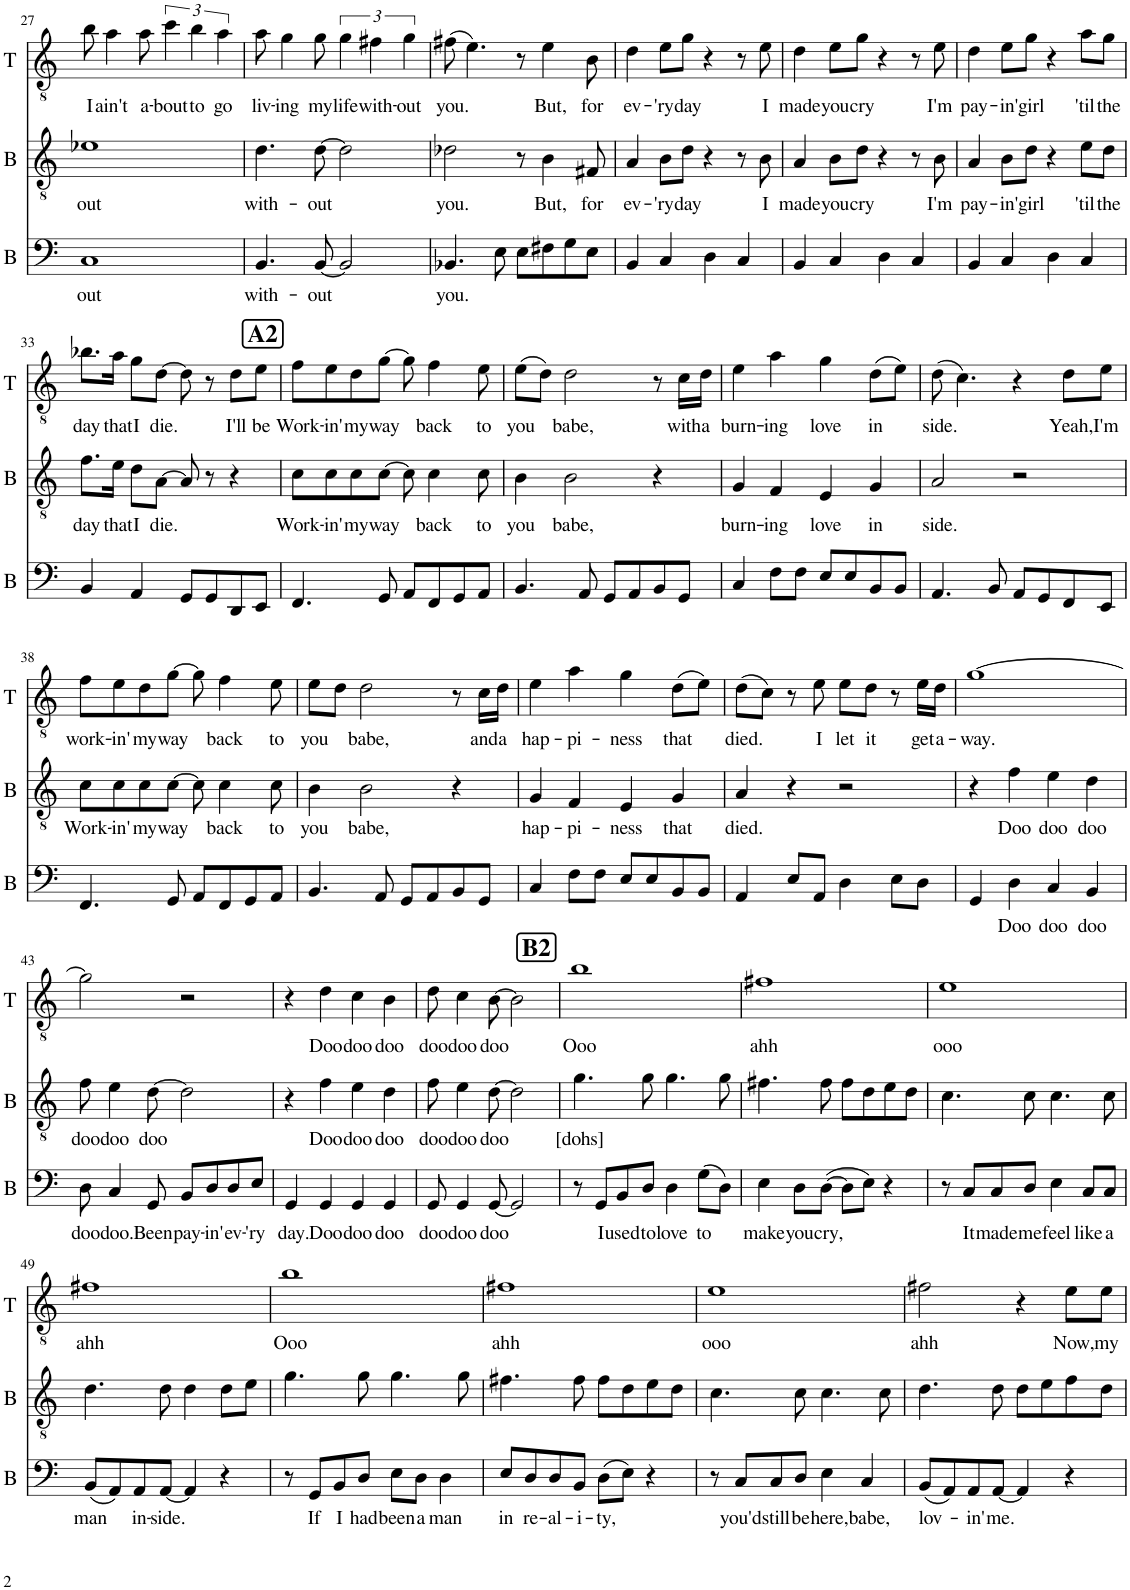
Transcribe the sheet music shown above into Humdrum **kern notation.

**kern	**text	**kern	**text	**kern	**text
*part3	*part3	*part2	*part2	*part1	*part1
*staff3	*staff3	*staff2	*staff2	*staff1	*staff1
*I"Bass	*	*I"Baritone	*	*I"Tenor	*
*I'B	*	*I'B	*	*I'T	*
!!LO:PB:g=z
*clefF4	*	*clefGv2	*	*clefGv2	*
*k[]	*	*k[]	*	*k[]	*
*M4/4	*	*M4/4	*	*M4/4	*
=27	=27	=27	=27	=27	=27
!	!LO:LY:b	!	!LO:LY:b	!	!LO:LY:b
1C	out	1e-X	out	8b\	I
!	!	!	!	!	!LO:LY:b
.	.	.	.	4a\	ain't
!	!	!	!	!	!LO:LY:b
.	.	.	.	8a\	a-
!	!	!	!	!	!LO:LY:b
.	.	.	.	6cc\	-bout
!	!	!	!	!	!LO:LY:b
.	.	.	.	6b\	to
!	!	!	!	!	!LO:LY:b
.	.	.	.	6a\	go
=28	=28	=28	=28	=28	=28
!	!LO:LY:b	!	!LO:LY:b	!	!LO:LY:b
4.BB/	with-	4.d\	with-	8a\	liv-
!	!	!	!	!	!LO:LY:b
.	.	.	.	4g\	-ing
!	!LO:LY:b	!	!LO:LY:b	!	!LO:LY:b
[8BB/	-out	[8d\	-out	8g\	my
!	!	!	!	!	!LO:LY:b
2BB/]	.	2d\]	.	6g\	life
!	!	!	!	!	!LO:LY:b
.	.	.	.	6f#X\	with-
!	!	!	!	!	!LO:LY:b
.	.	.	.	6g\	-out
=29	=29	=29	=29	=29	=29
!	!LO:LY:b	!	!LO:LY:b	!	!LO:LY:b
4.BB-X/	you.	2d-X\	you.	(8f#X\	you.
.	.	.	.	4.e\)	.
8E\	.	.	.	.	.
8E\L	.	8r	.	8r	.
!	!	!	!LO:LY:b	!	!LO:LY:b
8F#X\	.	4B\	But,	4e\	But,
8G\	.	.	.	.	.
!	!	!	!LO:LY:b	!	!LO:LY:b
8E\J	.	8F#X/	for	8B\	for
=30	=30	=30	=30	=30	=30
!	!	!	!LO:LY:b	!	!LO:LY:b
4BB/	.	4A/	ev-	4d\	ev-
!	!	!	!LO:LY:b	!	!LO:LY:b
4C/	.	8B\L	-'ry	8e\L	-'ry
!	!	!	!LO:LY:b	!	!LO:LY:b
.	.	8d\J	day	8g\J	day
4D\	.	4r	.	4r	.
4C/	.	8r	.	8r	.
!	!	!	!LO:LY:b	!	!LO:LY:b
.	.	8B\	I	8e\	I
=31	=31	=31	=31	=31	=31
!	!	!	!LO:LY:b	!	!LO:LY:b
4BB/	.	4A/	made	4d\	made
!	!	!	!LO:LY:b	!	!LO:LY:b
4C/	.	8B\L	you	8e\L	you
!	!	!	!LO:LY:b	!	!LO:LY:b
.	.	8d\J	cry	8g\J	cry
4D\	.	4r	.	4r	.
4C/	.	8r	.	8r	.
!	!	!	!LO:LY:b	!	!LO:LY:b
.	.	8B\	I'm	8e\	I'm
=32	=32	=32	=32	=32	=32
!	!	!	!LO:LY:b	!	!LO:LY:b
4BB/	.	4A/	pay-	4d\	pay-
!	!	!	!LO:LY:b	!	!LO:LY:b
4C/	.	8B\L	-in'	8e\L	-in'
!	!	!	!LO:LY:b	!	!LO:LY:b
.	.	8d\J	girl	8g\J	girl
4D\	.	4r	.	4r	.
!	!	!	!LO:LY:b	!	!LO:LY:b
4C/	.	8e\L	'til	8a\L	'til
!	!	!	!LO:LY:b	!	!LO:LY:b
.	.	8d\J	the	8g\J	the
!!LO:LB:g=z
=33	=33	=33	=33	=33	=33
!	!	!	!LO:LY:b	!	!LO:LY:b
4BB/	.	8.f\L	day	8.b-X\L	day
!	!	!	!LO:LY:b	!	!LO:LY:b
.	.	16e\Jk	that	16a\Jk	that
!	!	!	!LO:LY:b	!	!LO:LY:b
4AA/	.	8d\L	I	8g\L	I
!	!	!	!LO:LY:b	!	!LO:LY:b
.	.	[8A\J	die.	[8d\J	die.
8GG/L	.	8A/]	.	8d\]	.
8GG/	.	8r	.	8r	.
!	!	!	!	!	!LO:LY:b
8DD/	.	4r	.	8d\L	I'll
!	!	!	!	!	!LO:LY:b
8EE/J	.	.	.	8e\J	be
!!LO:REH:place=s1:a:B:cj:fs=14:t=A2
=34	=34	=34	=34	=34	=34
!	!	!	!LO:LY:b	!	!LO:LY:b
4.FF/	.	8c\L	Work-	8f\L	Work-
!	!	!	!LO:LY:b	!	!LO:LY:b
.	.	8c\	-in'	8e\	-in'
!	!	!	!LO:LY:b	!	!LO:LY:b
.	.	8c\	my	8d\	my
!	!	!	!LO:LY:b	!	!LO:LY:b
8GG/	.	[8c\J	way	[8g\J	way
8AA/L	.	8c\]	.	8g\]	.
!	!	!	!LO:LY:b	!	!LO:LY:b
8FF/	.	4c\	back	4f\	back
8GG/	.	.	.	.	.
!	!	!	!LO:LY:b	!	!LO:LY:b
8AA/J	.	8c\	to	8e\	to
=35	=35	=35	=35	=35	=35
!	!	!	!LO:LY:b	!	!LO:LY:b
4.BB/	.	4B\	you	(8e\L	you
.	.	.	.	8d\J)	.
!	!	!	!LO:LY:b	!	!LO:LY:b
.	.	2B\	babe,	2d\	babe,
8AA/	.	.	.	.	.
8GG/L	.	.	.	.	.
8AA/	.	.	.	.	.
8BB/	.	4r	.	8r	.
!	!	!	!	!	!LO:LY:b
8GG/J	.	.	.	16c\LL	with
!	!	!	!	!	!LO:LY:b
.	.	.	.	16d\JJ	a
=36	=36	=36	=36	=36	=36
!	!	!	!LO:LY:b	!	!LO:LY:b
4C/	.	4G/	burn-	4e\	burn-
!	!	!	!LO:LY:b	!	!LO:LY:b
8F\L	.	4F/	-ing	4a\	-ing
8F\J	.	.	.	.	.
!	!	!	!LO:LY:b	!	!LO:LY:b
8E/L	.	4E/	love	4g\	love
8E/	.	.	.	.	.
!	!	!	!LO:LY:b	!	!LO:LY:b
8BB/	.	4G/	in	(8d\L	in
8BB/J	.	.	.	8e\J)	.
=37	=37	=37	=37	=37	=37
!	!	!	!LO:LY:b	!	!LO:LY:b
4.AA/	.	2A/	side.	(8d\	side.
.	.	.	.	4.c\)	.
8BB/	.	.	.	.	.
8AA/L	.	2r	.	4r	.
8GG/	.	.	.	.	.
!	!	!	!	!	!LO:LY:b
8FF/	.	.	.	8d\L	Yeah,
!	!	!	!	!	!LO:LY:b
8EE/J	.	.	.	8e\J	I'm
!!LO:LB:g=z
=38	=38	=38	=38	=38	=38
!	!	!	!LO:LY:b	!	!LO:LY:b
4.FF/	.	8c\L	Work-	8f\L	work-
!	!	!	!LO:LY:b	!	!LO:LY:b
.	.	8c\	-in'	8e\	-in'
!	!	!	!LO:LY:b	!	!LO:LY:b
.	.	8c\	my	8d\	my
!	!	!	!LO:LY:b	!	!LO:LY:b
8GG/	.	[8c\J	way	[8g\J	way
8AA/L	.	8c\]	.	8g\]	.
!	!	!	!LO:LY:b	!	!LO:LY:b
8FF/	.	4c\	back	4f\	back
8GG/	.	.	.	.	.
!	!	!	!LO:LY:b	!	!LO:LY:b
8AA/J	.	8c\	to	8e\	to
=39	=39	=39	=39	=39	=39
!	!	!	!LO:LY:b	!	!LO:LY:b
4.BB/	.	4B\	you	8e\L	you
.	.	.	.	8d\J	.
!	!	!	!LO:LY:b	!	!LO:LY:b
.	.	2B\	babe,	2d\	babe,
8AA/	.	.	.	.	.
8GG/L	.	.	.	.	.
8AA/	.	.	.	.	.
8BB/	.	4r	.	8r	.
!	!	!	!	!	!LO:LY:b
8GG/J	.	.	.	16c\LL	and
!	!	!	!	!	!LO:LY:b
.	.	.	.	16d\JJ	a
=40	=40	=40	=40	=40	=40
!	!	!	!LO:LY:b	!	!LO:LY:b
4C/	.	4G/	hap-	4e\	hap-
!	!	!	!LO:LY:b	!	!LO:LY:b
8F\L	.	4F/	-pi-	4a\	-pi-
8F\J	.	.	.	.	.
!	!	!	!LO:LY:b	!	!LO:LY:b
8E/L	.	4E/	-ness	4g\	-ness
8E/	.	.	.	.	.
!	!	!	!LO:LY:b	!	!LO:LY:b
8BB/	.	4G/	that	(8d\L	that
8BB/J	.	.	.	8e\J)	.
=41	=41	=41	=41	=41	=41
!	!	!	!LO:LY:b	!	!LO:LY:b
4AA/	.	4A/	died.	(8d\L	died.
.	.	.	.	8c\J)	.
8E/L	.	4r	.	8r	.
!	!	!	!	!	!LO:LY:b
8AA/J	.	.	.	8e\	I
!	!	!	!	!	!LO:LY:b
4D\	.	2r	.	8e\L	let
!	!	!	!	!	!LO:LY:b
.	.	.	.	8d\J	it
8E\L	.	.	.	8r	.
!	!	!	!	!	!LO:LY:b
8D\J	.	.	.	16e\LL	get
!	!	!	!	!	!LO:LY:b
.	.	.	.	16d\JJ	a-
=42	=42	=42	=42	=42	=42
!	!	!	!	!	!LO:LY:b
4GG/	.	4r	.	[1g	-way.
!	!LO:LY:b	!	!LO:LY:b	!	!
4D\	Doo	4f\	Doo	.	.
!	!LO:LY:b	!	!LO:LY:b	!	!
4C/	doo	4e\	doo	.	.
!	!LO:LY:b	!	!LO:LY:b	!	!
4BB/	doo	4d\	doo	.	.
!!LO:LB:g=z
=43	=43	=43	=43	=43	=43
!	!LO:LY:b	!	!LO:LY:b	!	!
8D\	doo	8f\	doo	2g\]	.
!	!LO:LY:b	!	!LO:LY:b	!	!
4C/	doo.	4e\	doo	.	.
!	!LO:LY:b	!	!LO:LY:b	!	!
8GG/	Been	[8d\	doo	.	.
!	!LO:LY:b	!	!	!	!
8BB/L	pay-	2d\]	.	2r	.
!	!LO:LY:b	!	!	!	!
8D/	-in'	.	.	.	.
!	!LO:LY:b	!	!	!	!
8D/	ev-	.	.	.	.
!	!LO:LY:b	!	!	!	!
8E/J	-'ry	.	.	.	.
=44	=44	=44	=44	=44	=44
!	!LO:LY:b	!	!	!	!
4GG/	day.	4r	.	4r	.
!	!LO:LY:b	!	!LO:LY:b	!	!LO:LY:b
4GG/	Doo	4f\	Doo	4d\	Doo
!	!LO:LY:b	!	!LO:LY:b	!	!LO:LY:b
4GG/	doo	4e\	doo	4c\	doo
!	!LO:LY:b	!	!LO:LY:b	!	!LO:LY:b
4GG/	doo	4d\	doo	4B\	doo
=45	=45	=45	=45	=45	=45
!	!LO:LY:b	!	!LO:LY:b	!	!LO:LY:b
8GG/	doo	8f\	doo	8d\	doo
!	!LO:LY:b	!	!LO:LY:b	!	!LO:LY:b
4GG/	doo	4e\	doo	4c\	doo
!	!LO:LY:b	!	!LO:LY:b	!	!LO:LY:b
[8GG/	doo	[8d\	doo	[8B\	doo
2GG/]	.	2d\]	.	2B\]	.
!!LO:REH:place=s1:a:B:cj:fs=14:t=B2
=46	=46	=46	=46	=46	=46
!	!	!	!LO:LY:b	!	!LO:LY:b
8r	.	4.g\	[dohs]	1b	Ooo
!	!LO:LY:b	!	!	!	!
8GG/L	I	.	.	.	.
!	!LO:LY:b	!	!	!	!
8BB/	used	.	.	.	.
!	!LO:LY:b	!	!	!	!
8D/J	to	8g\	.	.	.
!	!LO:LY:b	!	!	!	!
4D\	love	4.g\	.	.	.
!	!LO:LY:b	!	!	!	!
(8G\L	to	.	.	.	.
8D\J)	.	8g\	.	.	.
=47	=47	=47	=47	=47	=47
!	!LO:LY:b	!	!	!	!LO:LY:b
4E\	make	4.f#X\	.	1f#X	ahh
!	!LO:LY:b	!	!	!	!
8D\L	you	.	.	.	.
!	!LO:LY:b	!	!	!	!
([8D\J	cry,	8f#\	.	.	.
8D\L]	.	8f#\L	.	.	.
8E\J)	.	8d\	.	.	.
4r	.	8e\	.	.	.
.	.	8d\J	.	.	.
=48	=48	=48	=48	=48	=48
!	!	!	!	!	!LO:LY:b
8r	.	4.c\	.	1e	ooo
!	!LO:LY:b	!	!	!	!
8C/L	It	.	.	.	.
!	!LO:LY:b	!	!	!	!
8C/	made	.	.	.	.
!	!LO:LY:b	!	!	!	!
8D/J	me	8c\	.	.	.
!	!LO:LY:b	!	!	!	!
4E\	feel	4.c\	.	.	.
!	!LO:LY:b	!	!	!	!
8C/L	like	.	.	.	.
!	!LO:LY:b	!	!	!	!
8C/J	a	8c\	.	.	.
!!LO:LB:g=z
=49	=49	=49	=49	=49	=49
!	!LO:LY:b	!	!	!	!LO:LY:b
(8BB/L	man	4.d\	.	1f#X	ahh
8AA/)	.	.	.	.	.
!	!LO:LY:b	!	!	!	!
8AA/	in-	.	.	.	.
!	!LO:LY:b	!	!	!	!
[8AA/J	-side.	8d\	.	.	.
4AA/]	.	4d\	.	.	.
4r	.	8d\L	.	.	.
.	.	8e\J	.	.	.
=50	=50	=50	=50	=50	=50
!	!	!	!	!	!LO:LY:b
8r	.	4.g\	.	1b	Ooo
!	!LO:LY:b	!	!	!	!
8GG/L	If	.	.	.	.
!	!LO:LY:b	!	!	!	!
8BB/	I	.	.	.	.
!	!LO:LY:b	!	!	!	!
8D/J	had	8g\	.	.	.
!	!LO:LY:b	!	!	!	!
8E\L	been	4.g\	.	.	.
!	!LO:LY:b	!	!	!	!
8D\J	a	.	.	.	.
!	!LO:LY:b	!	!	!	!
4D\	man	.	.	.	.
.	.	8g\	.	.	.
=51	=51	=51	=51	=51	=51
!	!LO:LY:b	!	!	!	!LO:LY:b
8E/L	in	4.f#X\	.	1f#X	ahh
!	!LO:LY:b	!	!	!	!
8D/	re-	.	.	.	.
!	!LO:LY:b	!	!	!	!
8D/	-al-	.	.	.	.
!	!LO:LY:b	!	!	!	!
8BB/J	-i-	8f#\	.	.	.
!	!LO:LY:b	!	!	!	!
(8D\L	-ty,	8f#\L	.	.	.
8E\J)	.	8d\	.	.	.
4r	.	8e\	.	.	.
.	.	8d\J	.	.	.
=52	=52	=52	=52	=52	=52
!	!	!	!	!	!LO:LY:b
8r	.	4.c\	.	1e	ooo
!	!LO:LY:b	!	!	!	!
8C/L	you'd	.	.	.	.
!	!LO:LY:b	!	!	!	!
8C/	still	.	.	.	.
!	!LO:LY:b	!	!	!	!
8D/J	be	8c\	.	.	.
!	!LO:LY:b	!	!	!	!
4E\	here,	4.c\	.	.	.
!	!LO:LY:b	!	!	!	!
4C/	babe,	.	.	.	.
.	.	8c\	.	.	.
=53	=53	=53	=53	=53	=53
!	!LO:LY:b	!	!	!	!LO:LY:b
(8BB/L	lov-	4.d\	.	2f#X\	ahh
8AA/)	.	.	.	.	.
!	!LO:LY:b	!	!	!	!
8AA/	-in'	.	.	.	.
!	!LO:LY:b	!	!	!	!
[8AA/J	me.	8d\	.	.	.
4AA/]	.	8d\L	.	4r	.
.	.	8e\	.	.	.
!	!	!	!	!	!LO:LY:b
4r	.	8f\	.	8e\L	Now,
!	!	!	!	!	!LO:LY:b
.	.	8d\J	.	8e\J	my
=	=	=	=	=	=
*-	*-	*-	*-	*-	*-
